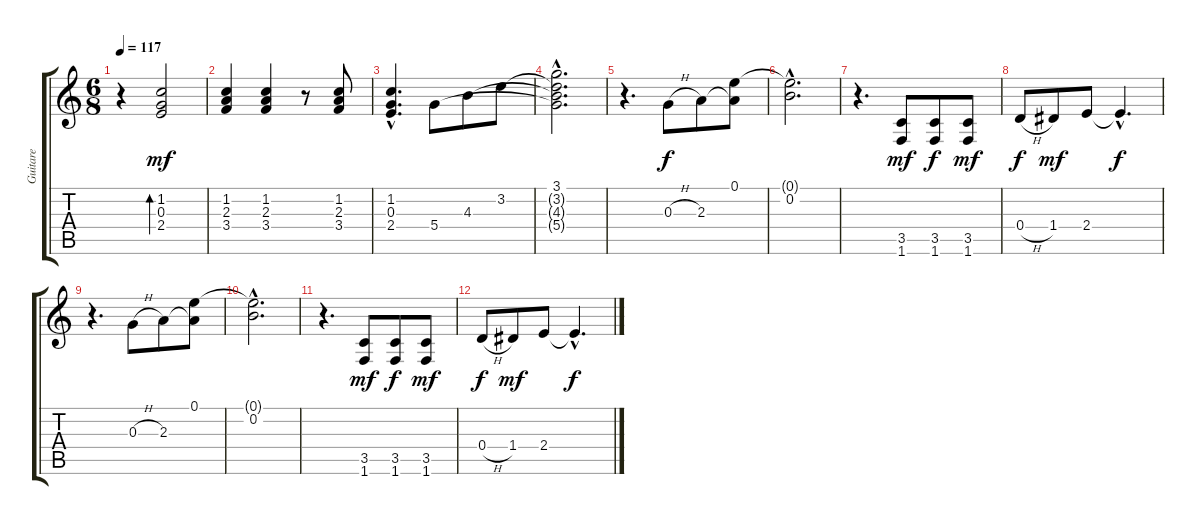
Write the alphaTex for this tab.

\track ("Guitare" "Guitare") {instrument electricguitarjazz}
\staff {score tabs}
\tuning (E4 B3 G3 D3 A2 E2) {hide}
\ts (6 8)
\tempo 117
\clef g2
\ks c
r.4{dy mp} (1.2 0.3 2.4).2{bd 480 dy mf} |
(1.2 2.3 3.4).4 (1.2 2.3 3.4).4 r.8 (1.2 2.3 3.4).8 |
(1.2{hac} 0.3{hac} 2.4{hac}).4{d} 5.4.8 4.3.8 3.2.8 |
(3.1{hac} 3.2{hac t} 4.3{hac t} 5.4{hac t}).2{d} |
r.4{d volume 14} 0.3{h}.8{dy f} 2.3.8 (0.1 2.3{t}).8 |
(0.1{hac t} 0.2{hac}).2{d volume 12} |
r.4{d volume 10} (3.5 1.6).8{dy mf} (3.5 1.6).8{dy f} (3.5 1.6).8{dy mf} |
0.4{h}.8{dy f volume 8} 1.4.8{dy mf} 2.4.8 2.4{hac t}.4{d dy f} |
r.4{d volume 6} 0.3{h}.8 2.3.8 (0.1 2.3{t}).8 |
(0.1{hac t} 0.2{hac}).2{d volume 4} |
r.4{d volume 1} (3.5 1.6).8{dy mf} (3.5 1.6).8{dy f} (3.5 1.6).8{dy mf} |
0.4{h}.8{dy f volume 0} 1.4.8{dy mf} 2.4.8 2.4{hac t}.4{d dy f}
